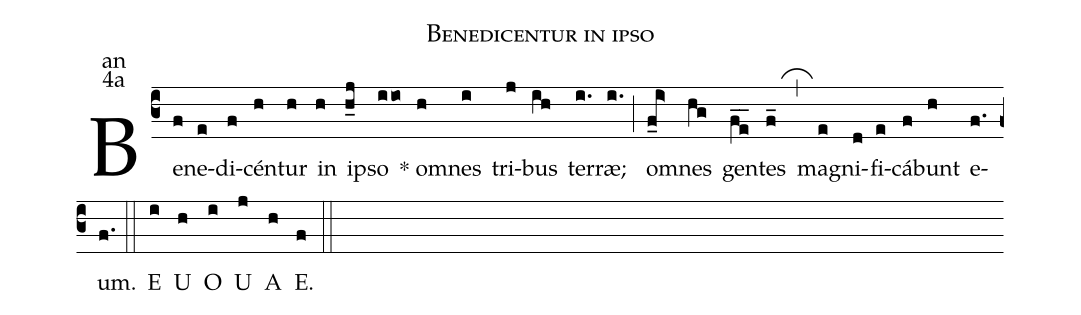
name:Benedicentur in ipso;
office-part:an;
mode:4a;
%%
(c3) Be(f)ne(e)di(f)cén(h)tur(h) in(h) i(h_j)pso(iio) <sp>*</sp> om(h)nes(i) tri(j)bus(ih) ter(i.)ræ;(i.) (;) om(f_i>)nes(hg) gen(fe__)tes(f_) (,_) ma(e)gni(d)fi(e)cá(f)bunt(h) e(f.)um.(f.) (::)
<eu>E(i) U(h) O(i) U(j) A(h) E.(f) </eu>(::)
